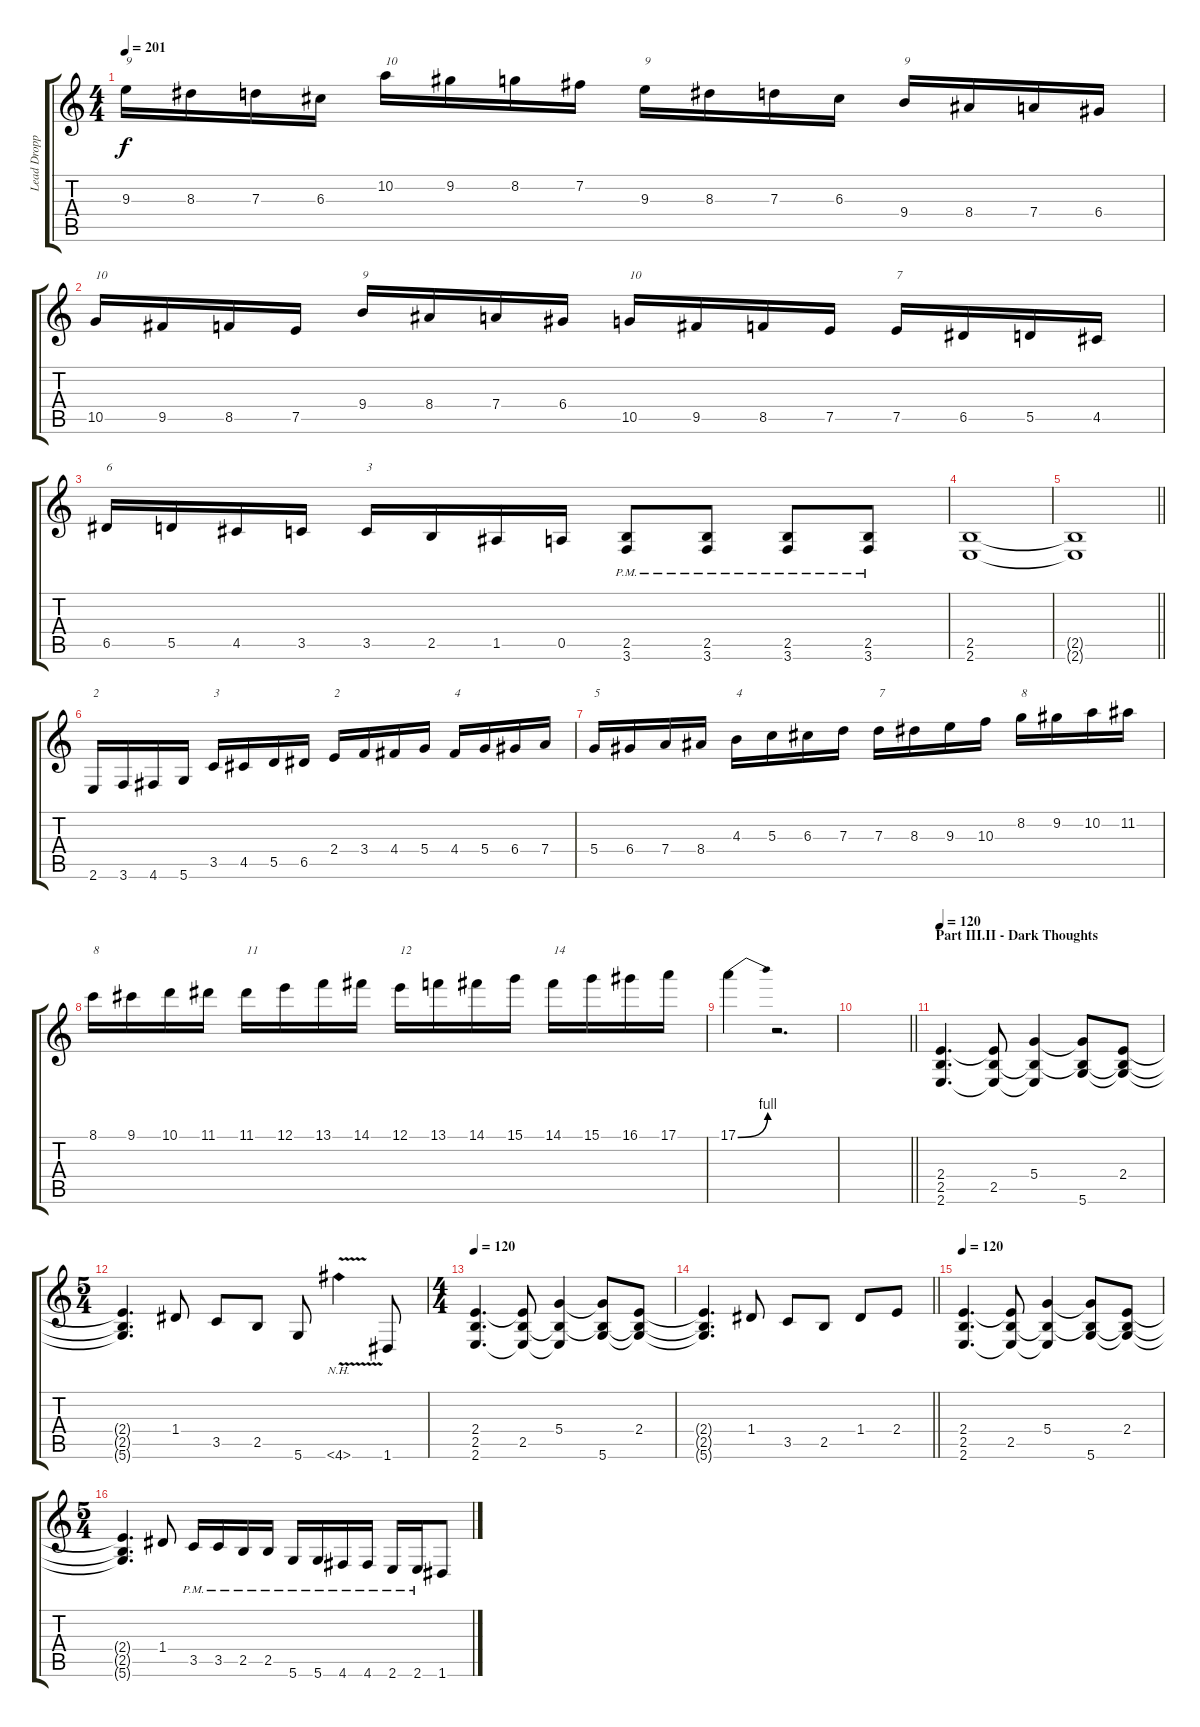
\track ("Lead Dropped D " "Lead Dropp") {instrument distortionguitar}
\staff {score tabs}
\tuning (E4 B3 G3 D3 A2 D2) {hide}
\ts (4 4)
\tempo 201
\clef g2
\ks c
9.3.16{txt "9" dy f} 8.3.16 7.3.16 6.3.16 10.2.16{txt "10"} 9.2.16 8.2.16 7.2.16 9.3.16{txt "9"} 8.3.16 7.3.16 6.3.16 9.4.16{txt "9"} 8.4.16 7.4.16 6.4.16 |
10.5.16{txt "10"} 9.5.16 8.5.16 7.5.16 9.4.16{txt "9"} 8.4.16 7.4.16 6.4.16 10.5.16{txt "10"} 9.5.16 8.5.16 7.5.16 7.5.16{txt "7"} 6.5.16 5.5.16 4.5.16 |
6.5.16{txt "6"} 5.5.16 4.5.16 3.5.16 3.5.16{txt "3"} 2.5.16 1.5.16 0.5.16 (2.5{pm} 3.6{pm}).8 (2.5{pm} 3.6{pm}).8 (2.5{pm} 3.6{pm}).8 (2.5{pm} 3.6{pm}).8 |
(2.5 2.6).1 |
\barLineRight lightlight
(2.5{t} 2.6{t}).1 |
2.6.16{txt "2"} 3.6.16 4.6.16 5.6.16 3.5.16{txt "3"} 4.5.16 5.5.16 6.5.16 2.4.16{txt "2"} 3.4.16 4.4.16 5.4.16 4.4.16{txt "4"} 5.4.16 6.4.16 7.4.16 |
5.4.16{txt "5"} 6.4.16 7.4.16 8.4.16 4.3.16{txt "4"} 5.3.16 6.3.16 7.3.16 7.3.16{txt "7"} 8.3.16 9.3.16 10.3.16 8.2.16{txt "8"} 9.2.16 10.2.16 11.2.16 |
8.1.16{txt "8"} 9.1.16 10.1.16 11.1.16 11.1.16{txt "11"} 12.1.16 13.1.16 14.1.16 12.1.16{txt "12"} 13.1.16 14.1.16 15.1.16 14.1.16{txt "14"} 15.1.16 16.1.16 17.1.16 |
17.1{be (bend 0 0 60 4)}.4 r.2{d} |
\barLineRight lightlight
|
\section ("" "Part III.II - Dark Thoughts")
\tempo 120
(2.4 2.5 2.6).4{d} (2.4{t} 2.5 2.6{t}).8 (5.4 2.5{t} 2.6{t}).4 (5.4{t} 2.5{t} 5.6).8 (2.4 2.5{t} 5.6{t}).8 |
\ts (5 4)
(2.4{t} 2.5{t} 5.6{t}).4{d} 1.4.8 3.5.8 2.5.8 5.6.8 4.6{nh v}.4 1.6.8 |
\ts (4 4)
\tempo 120
(2.4 2.5 2.6).4{d} (2.4{t} 2.5 2.6{t}).8 (5.4 2.5{t} 2.6{t}).4 (5.4{t} 2.5{t} 5.6).8 (2.4 2.5{t} 5.6{t}).8 |
\barLineRight lightlight
(2.4{t} 2.5{t} 5.6{t}).4{d} 1.4.8 3.5.8 2.5.8 1.4.8 2.4.8 |
\tempo 120
(2.4 2.5 2.6).4{d} (2.4{t} 2.5 2.6{t}).8 (5.4 2.5{t} 2.6{t}).4 (5.4{t} 2.5{t} 5.6).8 (2.4 2.5{t} 5.6{t}).8 |
\ts (5 4)
(2.4{t} 2.5{t} 5.6{t}).4{d} 1.4.8 3.5{pm}.16 3.5{pm}.16 2.5{pm}.16 2.5{pm}.16 5.6{pm}.16 5.6{pm}.16 4.6{pm}.16 4.6{pm}.16 2.6{pm}.16 2.6{pm}.16 1.6.8
